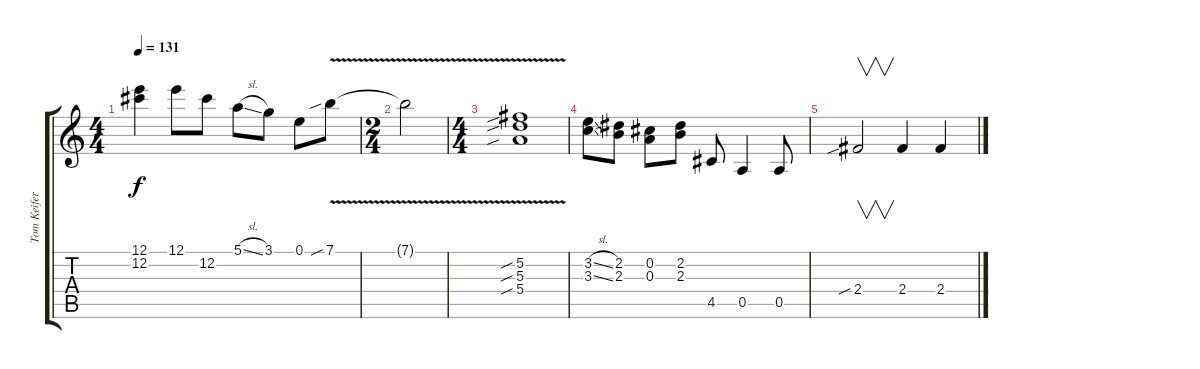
\track ("Tom Keifer - Lead Guitar" "Tom Keifer") {instrument distortionguitar}
\staff {score tabs}
\tuning (E4 Db4 A3 E3 A2 E2) {hide}
\ts (4 4)
\tempo 131
\clef g2
\ks c
(12.1{t} 12.2{t}).4{dy f} 12.1.8 12.2.8 5.1{sl}.8 3.1.8 0.1.8 7.1{v sib}.8 |
\ts (2 4)
7.1{t}.2 |
\ts (4 4)
(5.2{v sib} 5.3{v sib} 5.4{v sib}).1 |
(3.2{sl} 3.3{sl}).8 (2.2 2.3).8 (0.2 0.3).8 (2.2 2.3).8 4.5.8 0.5.4 0.5.8 |
2.4{sib}.2{v} 2.4.4 2.4.4
